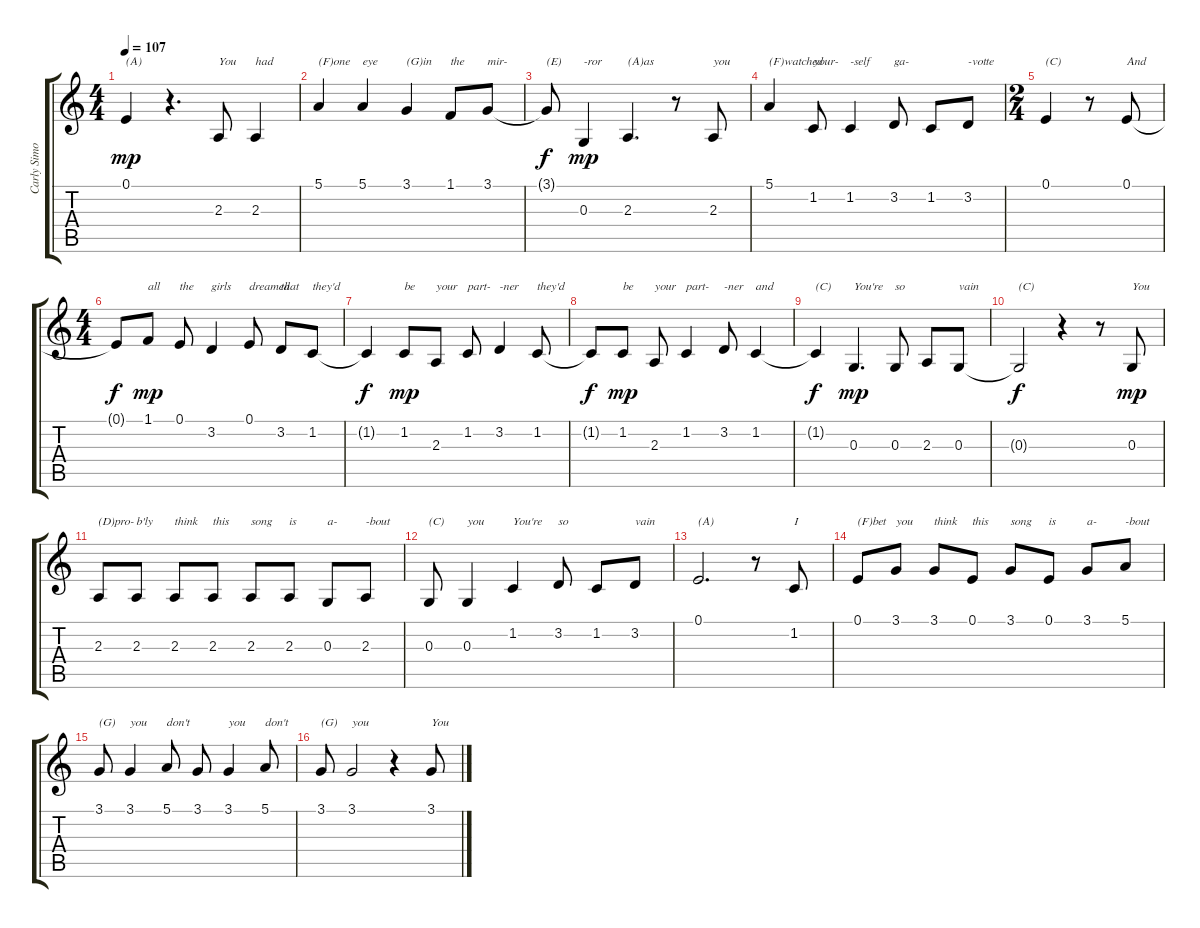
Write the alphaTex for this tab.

\track ("Carly Simon" "Carly Simo") {instrument clarinet}
\staff {score tabs}
\tuning (E4 B3 G3 D3 A2 E2) {hide}
\ts (4 4)
\tempo 107
\clef g2
\ks c
0.1.4{txt "(A)" dy mp} r.4{d} 2.3.8{txt "You"} 2.3.4{txt "had"} |
5.1.4{txt "(F)one"} 5.1.4{txt "eye"} 3.1.4{txt "(G)in"} 1.1.8{txt "the"} 3.1.8{txt "mir-"} |
3.1{t}.8{txt "(E)" dy f} 0.3.4{txt "-ror" dy mp} 2.3.4{d txt "(A)as"} r.8 2.3.8{txt "you"} |
5.1.4{txt "(F)watched"} 1.2.8{txt "your-"} 1.2.4{txt "-self"} 3.2.8{txt "ga-"} 1.2.8 3.2.8{txt "-votte"} |
\ts (2 4)
0.1.4{txt "(C)"} r.8 0.1.8{txt "And"} |
\ts (4 4)
0.1{t}.8{dy f} 1.1.8{txt "all" dy mp} 0.1.8{txt "the"} 3.2.4{txt "girls"} 0.1.8{txt "dreamed"} 3.2.8{txt "that"} 1.2.8{txt "they'd"} |
1.2{t}.4{dy f} 1.2.8{txt "be" dy mp} 2.3.8{txt "your"} 1.2.8{txt "part-"} 3.2.4{txt "-ner"} 1.2.8{txt "they'd"} |
1.2{t}.8{dy f} 1.2.8{txt "be" dy mp} 2.3.8{txt "your"} 1.2.4{txt "part-"} 3.2.8{txt "-ner"} 1.2.4{txt "and"} |
1.2{t}.4{txt "(C)" dy f} 0.3.4{d txt "You're" dy mp} 0.3.8{txt "so"} 2.3.8 0.3.8{txt "vain"} |
0.3{t}.2{txt "(C)" dy f} r.4 r.8 0.3.8{txt "You" dy mp} |
2.3.8{txt "(D)pro-"} 2.3.8{txt "b'ly"} 2.3.8{txt "think"} 2.3.8{txt "this"} 2.3.8{txt "song"} 2.3.8{txt "is"} 0.3.8{txt "a-"} 2.3.8{txt "-bout"} |
0.3.8{txt "(C)"} 0.3.4{txt "you"} 1.2.4{txt "You're"} 3.2.8{txt "so"} 1.2.8 3.2.8{txt "vain"} |
0.1.2{d txt "(A)"} r.8 1.2.8{txt "I"} |
0.1.8{txt "(F)bet"} 3.1.8{txt "you"} 3.1.8{txt "think"} 0.1.8{txt "this"} 3.1.8{txt "song"} 0.1.8{txt "is"} 3.1.8{txt "a-"} 5.1.8{txt "-bout"} |
3.1.8{txt "(G)"} 3.1.4{txt "you"} 5.1.8{txt "don't"} 3.1.8 3.1.4{txt "you"} 5.1.8{txt "don't"} |
3.1.8{txt "(G)"} 3.1.2{txt "you"} r.4 3.1.8{txt "You"}
